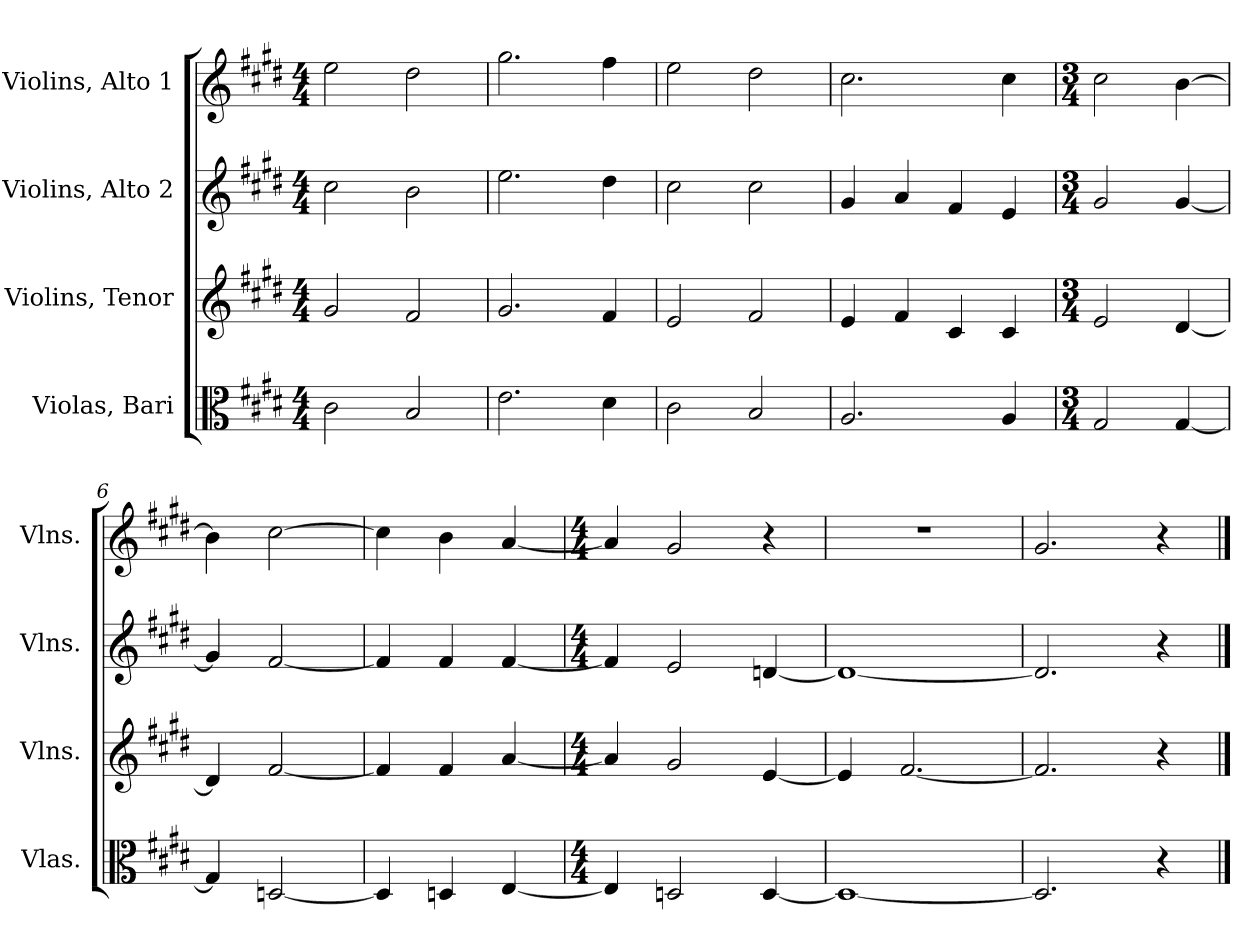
**kern	**kern	**kern	**kern
*part4	*part3	*part2	*part1
*staff4	*staff3	*staff2	*staff1
*I"Violas, Bari	*I"Violins, Tenor	*I"Violins, Alto 2	*I"Violins, Alto 1
*I'Vlas.	*I'Vlns.	*I'Vlns.	*I'Vlns.
*clefC3	*clefG2	*clefG2	*clefG2
*k[f#c#g#d#]	*k[f#c#g#d#]	*k[f#c#g#d#]	*k[f#c#g#d#]
*M4/4	*M4/4	*M4/4	*M4/4
*MM85	*MM85	*MM85	*MM85
=1	=1	=1	=1
2c#\	2g#/	2cc#\	2ee\
2B/	2f#/	2b\	2dd#\
=2	=2	=2	=2
2.e\	2.g#/	2.ee\	2.gg#\
4d#\	4f#/	4dd#\	4ff#\
=3	=3	=3	=3
2c#\	2e/	2cc#\	2ee\
2B/	2f#/	2cc#\	2dd#\
=4	=4	=4	=4
2.A/	4e/	4g#/	2.cc#\
.	4f#/	4a/	.
.	4c#/	4f#/	.
4A/	4c#/	4e/	4cc#\
=5	=5	=5	=5
*M3/4	*M3/4	*M3/4	*M3/4
2G#/	2e/	2g#/	2cc#\
[4G#/	[4d#/	[4g#/	[4b\
=6	=6	=6	=6
4G#/]	4d#/]	4g#/]	4b\]
[2Dn/	[2f#/	[2f#/	[2cc#\
=7	=7	=7	=7
4D/]	4f#/]	4f#/]	4cc#\]
4Dn/	4f#/	4f#/	4b\
[4E/	[4a/	[4f#/	[4a/
=8	=8	=8	=8
*M4/4	*M4/4	*M4/4	*M4/4
4E/]	4a/]	4f#/]	4a/]
2Dn/	2g#/	2e/	2g#/
[4D/	[4e/	[4dn/	4r
=9	=9	=9	=9
1D_	4e/]	1d_	1r
.	[2.f#/	.	.
!!LO:LB:g=z
=10	=10	=10	=10
2.D/]	2.f#/]	2.d/]	2.g#/
4r	4r	4r	4r
==	==	==	==
*-	*-	*-	*-
